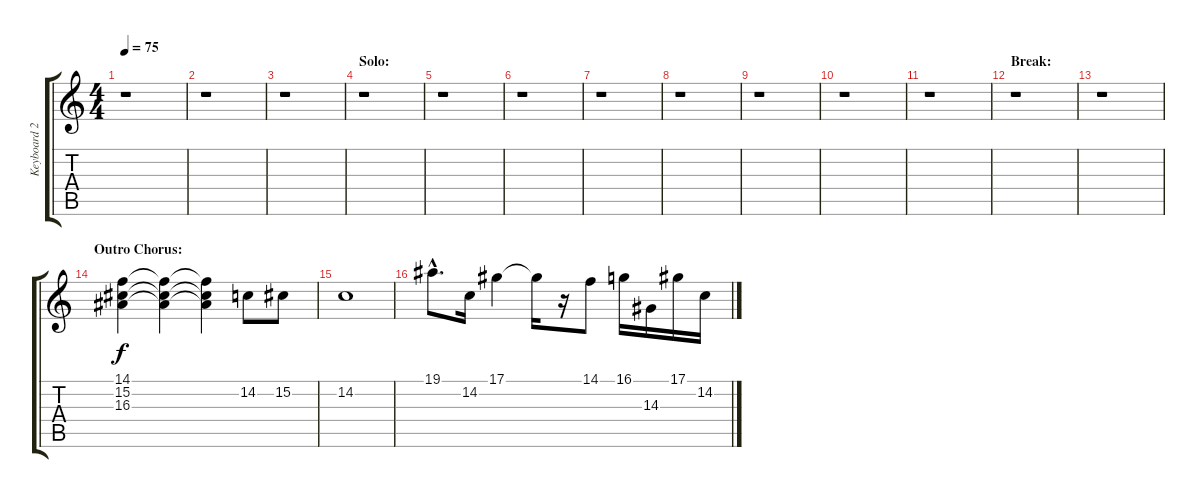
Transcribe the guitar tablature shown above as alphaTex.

\track ("Keyboard 2" "Keyboard 2") {instrument stringensemble1}
\staff {score tabs}
\tuning (Eb4 Bb3 Gb3 Db3 Ab2 Eb2) {hide}
\ts (4 4)
\tempo 75
\clef g2
\ks c
r.1{dy f} |
r.1 |
r.1 |
\section ("" "Solo:")
r.1 |
r.1 |
r.1 |
r.1 |
r.1 |
r.1 |
r.1 |
r.1 |
\section ("" "Break:")
r.1 |
r.1 |
\section ("" "Outro Chorus:")
(14.1 15.2 16.3).4 (14.1{t} 15.2{t} 16.3{t}).4 (14.1{t} 15.2{t} 16.3{t}).4 14.2.8 15.2.8 |
14.2.1 |
19.1{hac}.8{d} 14.2.16 17.1.4 17.1{t}.16 r.16 14.1.8 16.1.16 14.3.16 17.1.16 14.2.16
